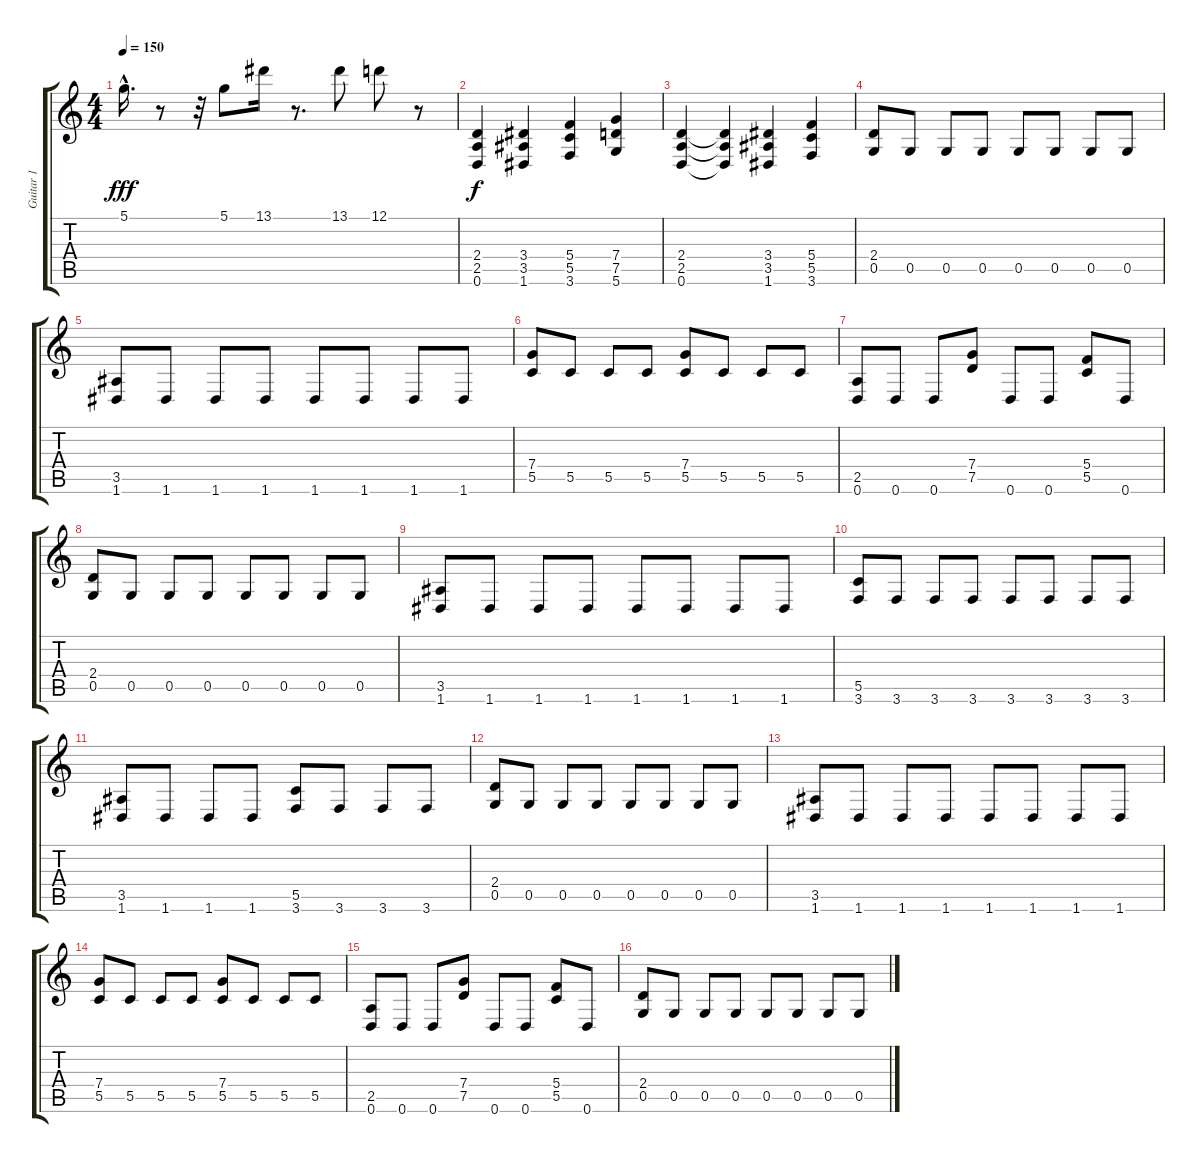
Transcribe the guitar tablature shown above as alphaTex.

\track ("Guitar 1" "Guitar 1") {instrument distortionguitar}
\staff {score tabs}
\tuning (D4 A3 F3 C3 G2 D2) {hide}
\ts (4 4)
\tempo 150
\clef g2
\ks c
5.1{hac}.16{d dy fff} r.8 r.32 5.1.8 13.1.16 r.8{d} 13.1.8 12.1.8 r.8 |
(2.4 2.5 0.6).4{dy f} (3.4 3.5 1.6).4 (5.4 5.5 3.6).4 (7.4 7.5 5.6).4 |
(2.4 2.5 0.6).4 (2.4{t} 2.5{t} 0.6{t}).4 (3.4 3.5 1.6).4 (5.4 5.5 3.6).4 |
(2.4 0.5).8 0.5.8 0.5.8 0.5.8 0.5.8 0.5.8 0.5.8 0.5.8 |
(3.5 1.6).8 1.6.8 1.6.8 1.6.8 1.6.8 1.6.8 1.6.8 1.6.8 |
(7.4 5.5).8 5.5.8 5.5.8 5.5.8 (7.4 5.5).8 5.5.8 5.5.8 5.5.8 |
(2.5 0.6).8 0.6.8 0.6.8 (7.4 7.5).8 0.6.8 0.6.8 (5.4 5.5).8 0.6.8 |
(2.4 0.5).8 0.5.8 0.5.8 0.5.8 0.5.8 0.5.8 0.5.8 0.5.8 |
(3.5 1.6).8 1.6.8 1.6.8 1.6.8 1.6.8 1.6.8 1.6.8 1.6.8 |
(5.5 3.6).8 3.6.8 3.6.8 3.6.8 3.6.8 3.6.8 3.6.8 3.6.8 |
(3.5 1.6).8 1.6.8 1.6.8 1.6.8 (5.5 3.6).8 3.6.8 3.6.8 3.6.8 |
(2.4 0.5).8 0.5.8 0.5.8 0.5.8 0.5.8 0.5.8 0.5.8 0.5.8 |
(3.5 1.6).8 1.6.8 1.6.8 1.6.8 1.6.8 1.6.8 1.6.8 1.6.8 |
(7.4 5.5).8 5.5.8 5.5.8 5.5.8 (7.4 5.5).8 5.5.8 5.5.8 5.5.8 |
(2.5 0.6).8 0.6.8 0.6.8 (7.4 7.5).8 0.6.8 0.6.8 (5.4 5.5).8 0.6.8 |
(2.4 0.5).8 0.5.8 0.5.8 0.5.8 0.5.8 0.5.8 0.5.8 0.5.8
